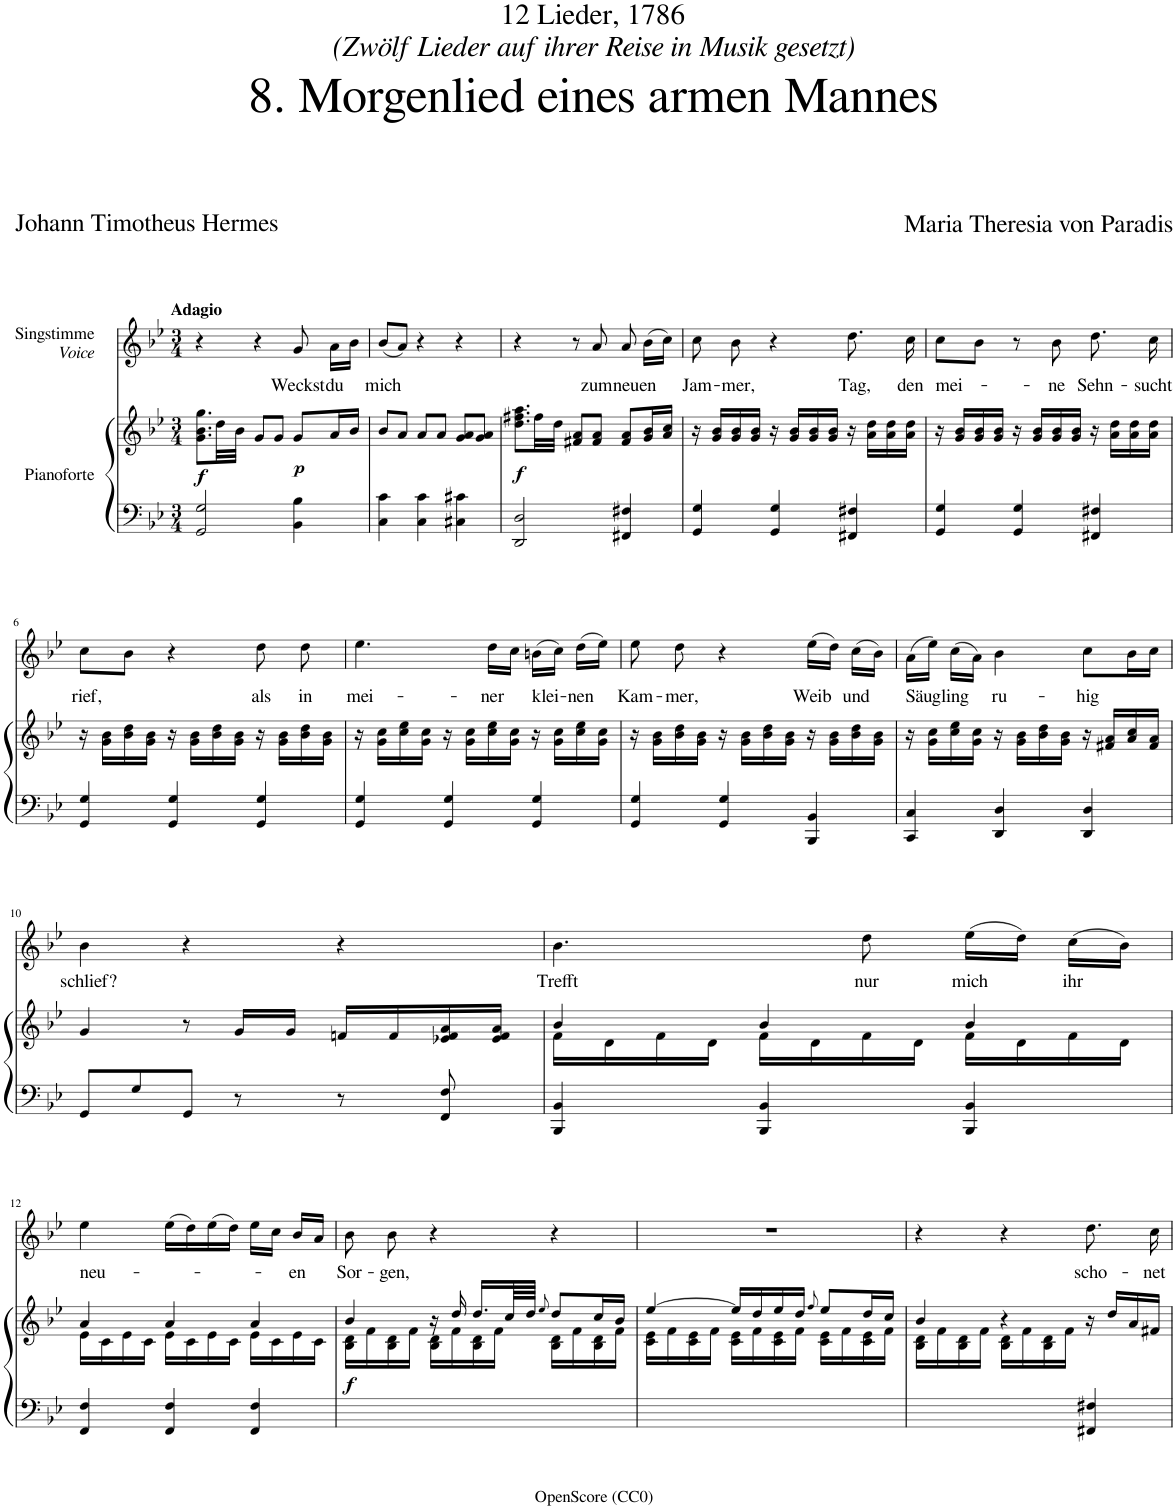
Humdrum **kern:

**kern	**kern	**dynam	**kern	**text
*part2	*part2	*part2	*part1	*part1
*staff3	*staff2	*staff2/3	*staff1	*staff1
*I"Pianoforte	*	*	*I"Singstimme Voice	*
*I'Pno	*	*	*	*
*clefF4	*clefG2	*	*clefG2	*
*k[b-e-]	*k[b-e-]	*	*k[b-e-]	*
*M3/4	*M3/4	*	*M3/4	*
=1	=1	=1	=1	=1
!	!	!	!LO:TX:a:B:t=Adagio	!
!	!	!LO:DY:b	!	!
2GG/ 2G/	8.g\ 8.b-\ 8.gg\L	f	4r	.
.	32dd\LL	.	.	.
.	32b-\JJJ	.	.	.
.	8g/L	.	4r	.
.	8g/J	.	.	.
!	!	!LO:DY:b	!	!LO:LY:b
4BB-\ 4B-\	8g/L	p	8g/	Weckst
!	!	!	!	!LO:LY:b
.	16a/L	.	16a\LL	du
.	16b-/JJ	.	16b-\JJ	.
=2	=2	=2	=2	=2
!	!	!	!	!LO:LY:b
4C\ 4c\	8b-/L	.	(8b-/L	mich
.	8a/J	.	8a/J)	.
4C\ 4c\	8a/L	.	4r	.
.	8a/J	.	.	.
4C#X\ 4c#X\	8g/ 8a/L	.	4r	.
.	8g/ 8a/J	.	.	.
=3	=3	=3	=3	=3
!	!	!LO:DY:b	!	!
2DD/ 2D/	8.dd\ 8.ff#X\ 8.aa\L	f	4r	.
.	32ff#\LL	.	.	.
.	32dd\JJJ	.	.	.
.	8f#X/ 8a/L	.	8r	.
!	!	!	!	!LO:LY:b
.	8f#/ 8a/J	.	8a/	zum
!	!	!	!	!LO:LY:b
4FF#X/ 4F#X/	8f#/ 8a/L	.	8a/	neu-
!	!	!	!	!LO:LY:b
.	16g/ 16b-/L	.	(16b-\LL	-en
.	16a/ 16cc/JJ	.	16cc\JJ)	.
=4	=4	=4	=4	=4
!	!	!	!	!LO:LY:b
4GG/ 4G/	16r	.	8cc\	Jam-
.	16g/ 16b-/LL	.	.	.
!	!	!	!	!LO:LY:b
.	16g/ 16b-/	.	8b-\	-mer,
.	16g/ 16b-/JJ	.	.	.
4GG/ 4G/	16r	.	4r	.
.	16g/ 16b-/LL	.	.	.
.	16g/ 16b-/	.	.	.
.	16g/ 16b-/JJ	.	.	.
!	!	!	!	!LO:LY:b
4FF#X/ 4F#X/	16r	.	8.dd\	Tag,
.	16a\ 16dd\LL	.	.	.
.	16a\ 16dd\	.	.	.
!	!	!	!	!LO:LY:b
.	16a\ 16dd\JJ	.	16cc\	den
=5	=5	=5	=5	=5
!	!	!	!	!LO:LY:b
4GG/ 4G/	16r	.	8cc\L	mei-
.	16g/ 16b-/LL	.	.	.
.	16g/ 16b-/	.	8b-\J	.
.	16g/ 16b-/JJ	.	.	.
4GG/ 4G/	16r	.	8r	.
.	16g/ 16b-/LL	.	.	.
!	!	!	!	!LO:LY:b
.	16g/ 16b-/	.	8b-\	-ne
.	16g/ 16b-/JJ	.	.	.
!	!	!	!	!LO:LY:b
4FF#X/ 4F#X/	16r	.	8.dd\	Sehn-
.	16a\ 16dd\LL	.	.	.
.	16a\ 16dd\	.	.	.
!	!	!	!	!LO:LY:b
.	16a\ 16dd\JJ	.	16cc\	-sucht
!!LO:LB:g=z
=6	=6	=6	=6	=6
!	!	!	!	!LO:LY:b
4GG/ 4G/	16r	.	8cc\L	rief,
.	16g\ 16b-\LL	.	.	.
.	16b-\ 16dd\	.	8b-\J	.
.	16g\ 16b-\JJ	.	.	.
4GG/ 4G/	16r	.	4r	.
.	16g\ 16b-\LL	.	.	.
.	16b-\ 16dd\	.	.	.
.	16g\ 16b-\JJ	.	.	.
!	!	!	!	!LO:LY:b
4GG/ 4G/	16r	.	8dd\	als
.	16g\ 16b-\LL	.	.	.
!	!	!	!	!LO:LY:b
.	16b-\ 16dd\	.	8dd\	in
.	16g\ 16b-\JJ	.	.	.
=7	=7	=7	=7	=7
!	!	!	!	!LO:LY:b
4GG/ 4G/	16r	.	4.ee-\	mei-
.	16g\ 16cc\LL	.	.	.
.	16cc\ 16ee-\	.	.	.
.	16g\ 16cc\JJ	.	.	.
4GG/ 4G/	16r	.	.	.
.	16g\ 16cc\LL	.	.	.
!	!	!	!	!LO:LY:b
.	16cc\ 16ee-\	.	16dd\LL	-ner
.	16g\ 16cc\JJ	.	16cc\JJ	.
!	!	!	!	!LO:LY:b
4GG/ 4G/	16r	.	(16bn\LL	klei-
.	16g\ 16cc\LL	.	16cc\JJ)	.
!	!	!	!	!LO:LY:b
.	16cc\ 16ee-\	.	(16dd\LL	-nen
.	16g\ 16cc\JJ	.	16ee-\JJ)	.
=8	=8	=8	=8	=8
!	!	!	!	!LO:LY:b
4GG/ 4G/	16r	.	8ee-\	Kam-
.	16g\ 16b-\LL	.	.	.
!	!	!	!	!LO:LY:b
.	16b-\ 16dd\	.	8dd\	-mer,
.	16g\ 16b-\JJ	.	.	.
4GG/ 4G/	16r	.	4r	.
.	16g\ 16b-\LL	.	.	.
.	16b-\ 16dd\	.	.	.
.	16g\ 16b-\JJ	.	.	.
!	!	!	!	!LO:LY:b
4BBB-/ 4BB-/	16r	.	(16ee-\LL	Weib
.	16g\ 16b-\LL	.	16dd\JJ)	.
!	!	!	!	!LO:LY:b
.	16b-\ 16dd\	.	(16cc\LL	und
.	16g\ 16b-\JJ	.	16b-\JJ)	.
=9	=9	=9	=9	=9
!	!	!	!	!LO:LY:b
4CC/ 4C/	16r	.	(16a\LL	Säug-
.	16g\ 16cc\LL	.	16ee-\JJ)	.
!	!	!	!	!LO:LY:b
.	16cc\ 16ee-\	.	(16cc\LL	-ling
.	16g\ 16cc\JJ	.	16a\JJ)	.
!	!	!	!	!LO:LY:b
4DD/ 4D/	16r	.	4b-\	ru-
.	16g\ 16b-\LL	.	.	.
.	16b-\ 16dd\	.	.	.
.	16g\ 16b-\JJ	.	.	.
!	!	!	!	!LO:LY:b
4DD/ 4D/	16r	.	8cc\L	-hig
.	16f#X/ 16a/LL	.	.	.
.	16a/ 16cc/	.	16b-\L	.
.	16f#/ 16a/JJ	.	16cc\JJ	.
!!LO:LB:g=z
=10	=10	=10	=10	=10
!	!	!	!	!LO:LY:b
8GG/L	4g/	.	4b-\	schlief?
8G/	.	.	.	.
8GG/J	8r	.	4r	.
8r	16g/LL	.	.	.
.	16g/JJ	.	.	.
8r	16fn/LL	.	4r	.
.	16f/	.	.	.
8FF/ 8F/	16e-X/ 16f/ 16a/	.	.	.
.	16e-/ 16f/ 16a/JJ	.	.	.
=11	=11	=11	=11	=11
*	*^	*	*	*
!	!	!	!	!	!LO:LY:b
4BBB-/ 4BB-/	4b-/	16f\LL	.	4.b-\	Trefft
.	.	16d\	.	.	.
.	.	16f\	.	.	.
.	.	16d\JJ	.	.	.
4BBB-/ 4BB-/	4b-/	16f\LL	.	.	.
.	.	16d\	.	.	.
!	!	!	!	!	!LO:LY:b
.	.	16f\	.	8dd\	nur
.	.	16d\JJ	.	.	.
!	!	!	!	!	!LO:LY:b
4BBB-/ 4BB-/	4b-/	16f\LL	.	(16ee-\LL	mich
.	.	16d\	.	16dd\JJ)	.
!	!	!	!	!	!LO:LY:b
.	.	16f\	.	(16cc\LL	ihr
.	.	16d\JJ	.	16b-\JJ)	.
!!LO:LB:g=z
=12	=12	=12	=12	=12	=12
!	!	!	!	!	!LO:LY:b
4FF/ 4F/	4a/	16e-\LL	.	4ee-\	neu-
.	.	16c\	.	.	.
.	.	16e-\	.	.	.
.	.	16c\JJ	.	.	.
4FF/ 4F/	4a/	16e-\LL	.	(16ee-\LL	.
.	.	16c\	.	16dd\)	.
.	.	16e-\	.	(16ee-\	.
.	.	16c\JJ	.	16dd\JJ)	.
4FF/ 4F/	4a/	16e-\LL	.	16ee-\LL	.
.	.	16c\	.	16cc\JJ	.
!	!	!	!	!	!LO:LY:b
.	.	16e-\	.	16b-/LL	-en
.	.	16c\JJ	.	16a/JJ	.
=13	=13	=13	=13	=13	=13
!	!	!	!LO:DY:b	!	!LO:LY:b
2.ryy	4b-/	16B-\ 16d\LL	f	8b-\	Sor-
.	.	16f\	.	.	.
!	!	!	!	!	!LO:LY:b
.	.	16B-\ 16d\	.	8b-\	-gen,
.	.	16f\JJ	.	.	.
.	16r	16B-\ 16d\LL	.	4r	.
.	16dd/	16f\	.	.	.
.	16.dd/LL	16B-\ 16d\	.	.	.
.	.	16f\JJ	.	.	.
.	64cc/LL	.	.	.	.
.	64dd/JJJJ	.	.	.	.
.	8qee-/	.	.	.	.
.	8dd/L	16B-\ 16d\LL	.	4r	.
.	.	16f\	.	.	.
.	16cc/L	16B-\ 16d\	.	.	.
.	16b-/JJ	16f\JJ	.	.	.
=14	=14	=14	=14	=14	=14
2.ryy	[>4ee-/	16c\ 16e-\LL	.	2.r	.
.	.	16f\	.	.	.
.	.	16c\ 16e-\	.	.	.
.	.	16f\JJ	.	.	.
.	16ee-/LL]	16c\ 16e-\LL	.	.	.
.	16dd/	16f\	.	.	.
.	16ee-/	16c\ 16e-\	.	.	.
.	16dd/JJ	16f\JJ	.	.	.
.	8qff/	.	.	.	.
.	8ee-/L	16c\ 16e-\LL	.	.	.
.	.	16f\	.	.	.
.	16dd/L	16c\ 16e-\	.	.	.
.	16cc/JJ	16f\JJ	.	.	.
=15	=15	=15	=15	=15	=15
2ryy	4b-/	16B-\ 16d\LL	.	4r	.
.	.	16f\	.	.	.
.	.	16B-\ 16d\	.	.	.
.	.	16f\JJ	.	.	.
.	4r	16B-\ 16d\LL	.	4r	.
.	.	16f\	.	.	.
.	.	16B-\ 16d\	.	.	.
.	.	16f\JJ	.	.	.
!	!	!	!	!	!LO:LY:b
4FF#X/ 4F#X/	16r	4ryy	.	8.dd\	scho-
.	16dd/LL	.	.	.	.
.	16a/	.	.	.	.
!	!	!	!	!	!LO:LY:b
.	16f#X/JJ	.	.	16cc\	-net
*	*v	*v	*	*	*
=	=	=	=	=
*-	*-	*-	*-	*-
